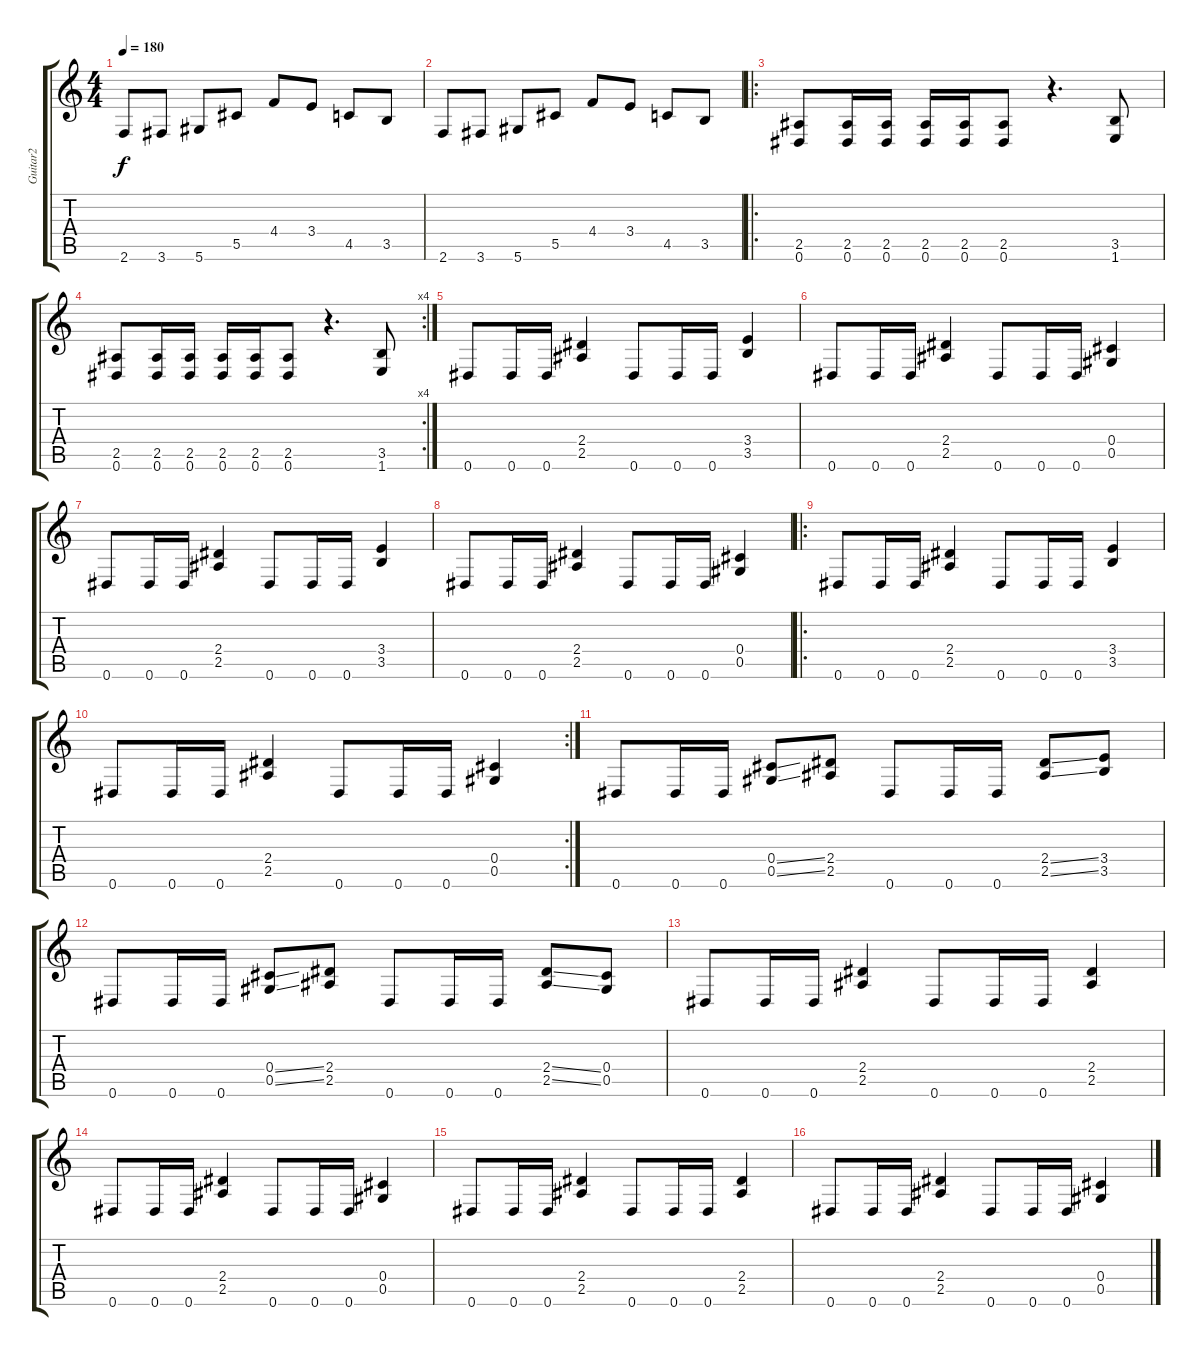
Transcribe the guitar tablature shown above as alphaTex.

\track ("Guitar2" "Guitar2") {instrument distortionguitar}
\staff {score tabs}
\tuning (Eb4 Bb3 Gb3 Db3 Ab2 Eb2) {hide}
\ts (4 4)
\tempo 180
\clef g2
\ks c
2.6.8{dy f} 3.6.8 5.6.8 5.5.8 4.4.8 3.4.8 4.5.8 3.5.8 |
2.6.8 3.6.8 5.6.8 5.5.8 4.4.8 3.4.8 4.5.8 3.5.8 |
\ro
(2.5 0.6).8{balance 0} (2.5 0.6).16 (2.5 0.6).16 (2.5 0.6).16 (2.5 0.6).16 (2.5 0.6).8 r.4{d} (3.5 1.6).8 |
\rc 4
(2.5 0.6).8{balance 16} (2.5 0.6).16 (2.5 0.6).16 (2.5 0.6).16 (2.5 0.6).16 (2.5 0.6).8 r.4{d} (3.5 1.6).8 |
0.6.8{balance 0} 0.6.16 0.6.16 (2.4 2.5).4 0.6.8 0.6.16 0.6.16 (3.4 3.5).4 |
0.6.8 0.6.16 0.6.16 (2.4 2.5).4 0.6.8 0.6.16 0.6.16 (0.4 0.5).4 |
0.6.8 0.6.16 0.6.16 (2.4 2.5).4 0.6.8 0.6.16 0.6.16 (3.4 3.5).4 |
0.6.8 0.6.16 0.6.16 (2.4 2.5).4 0.6.8 0.6.16 0.6.16 (0.4 0.5).4 |
\ro
0.6.8 0.6.16 0.6.16 (2.4 2.5).4 0.6.8 0.6.16 0.6.16 (3.4 3.5).4 |
\rc 2
0.6.8 0.6.16 0.6.16 (2.4 2.5).4 0.6.8 0.6.16 0.6.16 (0.4 0.5).4 |
0.6.8 0.6.16 0.6.16 (0.4{ss} 0.5{ss}).8 (2.4 2.5).8 0.6.8 0.6.16 0.6.16 (2.4{ss} 2.5{ss}).8 (3.4 3.5).8 |
0.6.8 0.6.16 0.6.16 (0.4{ss} 0.5{ss}).8 (2.4 2.5).8 0.6.8 0.6.16 0.6.16 (2.4{ss} 2.5{ss}).8 (0.4 0.5).8 |
0.6.8 0.6.16 0.6.16 (2.4 2.5).4 0.6.8 0.6.16 0.6.16 (2.4 2.5).4 |
0.6.8 0.6.16 0.6.16 (2.4 2.5).4 0.6.8 0.6.16 0.6.16 (0.4 0.5).4 |
0.6.8 0.6.16 0.6.16 (2.4 2.5).4 0.6.8 0.6.16 0.6.16 (2.4 2.5).4 |
0.6.8 0.6.16 0.6.16 (2.4 2.5).4 0.6.8 0.6.16 0.6.16 (0.4 0.5).4
